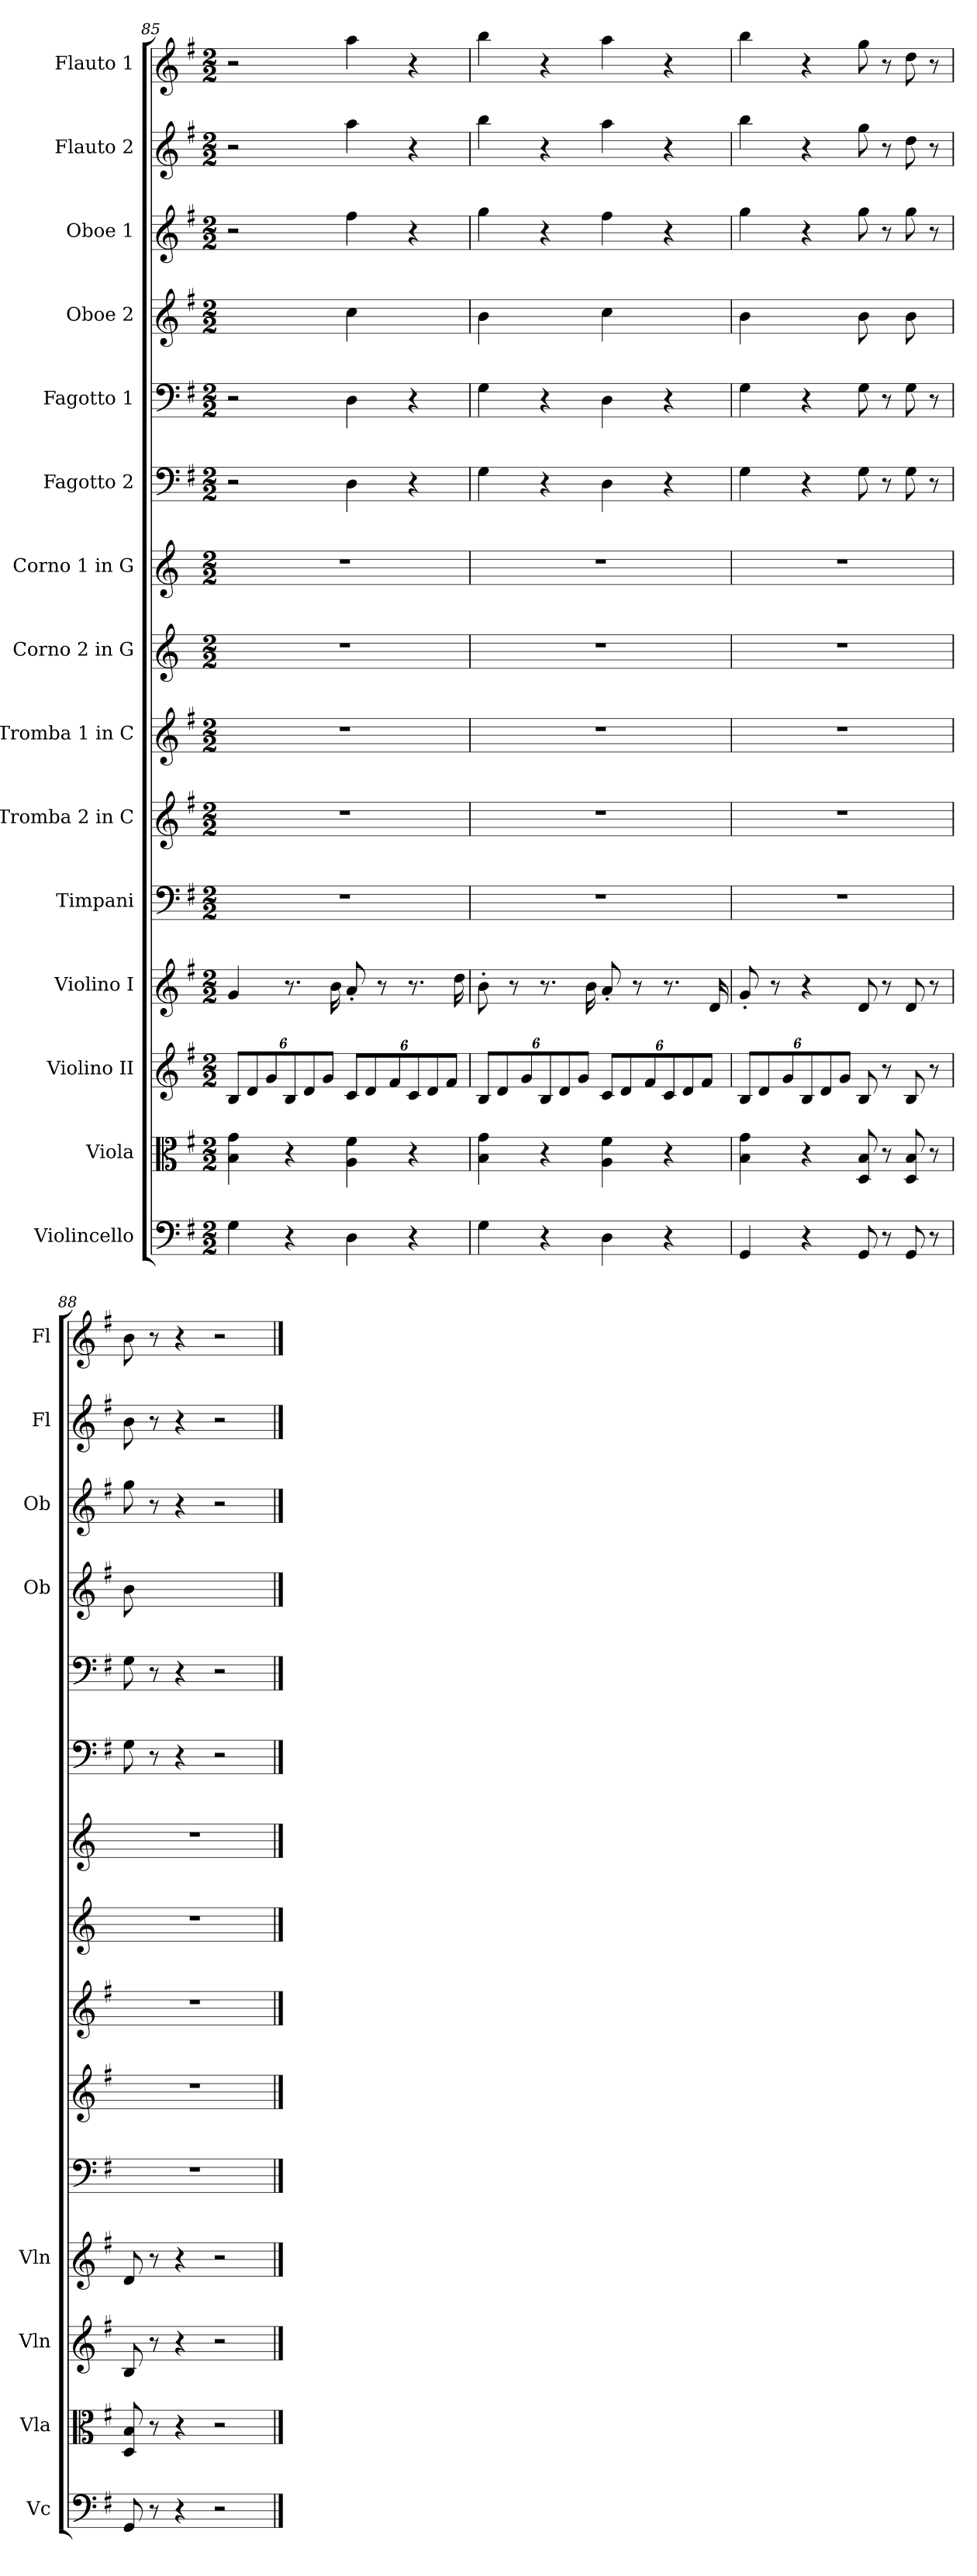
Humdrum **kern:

**kern	**kern	**kern	**kern	**kern	**kern	**kern	**kern	**kern	**kern	**kern	**kern	**kern	**kern	**kern
*part15	*part14	*part13	*part12	*part11	*part10	*part9	*part8	*part7	*part6	*part5	*part4	*part3	*part2	*part1
*staff15	*staff14	*staff13	*staff12	*staff11	*staff10	*staff9	*staff8	*staff7	*staff6	*staff5	*staff4	*staff3	*staff2	*staff1
*I"Violincello	*I"Viola	*I"Violino II	*I"Violino I	*I"Timpani	*I"Tromba 2 in C	*I"Tromba 1 in C	*I"Corno 2 in G	*I"Corno 1 in G	*I"Fagotto 2	*I"Fagotto 1	*I"Oboe 2	*I"Oboe 1	*I"Flauto 2	*I"Flauto 1
*I'Vc	*I'Vla	*I'Vln	*I'Vln	*	*	*	*	*	*	*	*I'Ob	*I'Ob	*I'Fl	*I'Fl
*clefF4	*clefC3	*clefG2	*clefG2	*clefF4	*clefG2	*clefG2	*clefG2	*clefG2	*clefF4	*clefF4	*clefG2	*clefG2	*clefG2	*clefG2
*	*	*	*	*	*ITrd1c2	*ITrd1c2	*ITrd-4c-7	*ITrd-4c-7	*	*	*	*	*	*
*k[f#]	*k[f#]	*k[f#]	*k[f#]	*k[f#]	*k[b-]	*k[b-]	*k[f#]	*k[f#]	*k[f#]	*k[f#]	*k[f#]	*k[f#]	*k[f#]	*k[f#]
*G:	*G:	*G:	*G:	*G:	*F:	*F:	*G:	*G:	*G:	*G:	*G:	*G:	*G:	*G:
*M2/2	*M2/2	*M2/2	*M2/2	*M2/2	*M2/2	*M2/2	*M2/2	*M2/2	*M2/2	*M2/2	*M2/2	*M2/2	*M2/2	*M2/2
=85	=85	=85	=85	=85	=85	=85	=85	=85	=85	=85	=85	=85	=85	=85
4G	4B 4g	12B/L	4g	1r	1r	1r	1r	1r	2r	2r	2ryy	2r	2r	2r
.	.	12d/	.	.	.	.	.	.	.	.	.	.	.	.
.	.	12g/	.	.	.	.	.	.	.	.	.	.	.	.
4r	4r	12B/	8.r	.	.	.	.	.	.	.	.	.	.	.
.	.	12d/	.	.	.	.	.	.	.	.	.	.	.	.
.	.	12g/J	.	.	.	.	.	.	.	.	.	.	.	.
.	.	.	16b	.	.	.	.	.	.	.	.	.	.	.
4D	4A 4f#	12c/L	8a'	.	.	.	.	.	4D	4D	4cc	4ff#	4aa	4aa
.	.	12d/	.	.	.	.	.	.	.	.	.	.	.	.
.	.	.	8r	.	.	.	.	.	.	.	.	.	.	.
.	.	12f#/	.	.	.	.	.	.	.	.	.	.	.	.
4r	4r	12c/	8.r	.	.	.	.	.	4r	4r	4ryy	4r	4r	4r
.	.	12d/	.	.	.	.	.	.	.	.	.	.	.	.
.	.	12f#/J	.	.	.	.	.	.	.	.	.	.	.	.
.	.	.	16dd	.	.	.	.	.	.	.	.	.	.	.
=86	=86	=86	=86	=86	=86	=86	=86	=86	=86	=86	=86	=86	=86	=86
4G	4B 4g	12B/L	8b'	1r	1r	1r	1r	1r	4G	4G	4b	4gg	4bb	4bb
.	.	12d/	.	.	.	.	.	.	.	.	.	.	.	.
.	.	.	8r	.	.	.	.	.	.	.	.	.	.	.
.	.	12g/	.	.	.	.	.	.	.	.	.	.	.	.
4r	4r	12B/	8.r	.	.	.	.	.	4r	4r	4ryy	4r	4r	4r
.	.	12d/	.	.	.	.	.	.	.	.	.	.	.	.
.	.	12g/J	.	.	.	.	.	.	.	.	.	.	.	.
.	.	.	16b	.	.	.	.	.	.	.	.	.	.	.
4D	4A 4f#	12c/L	8a'	.	.	.	.	.	4D	4D	4cc	4ff#	4aa	4aa
.	.	12d/	.	.	.	.	.	.	.	.	.	.	.	.
.	.	.	8r	.	.	.	.	.	.	.	.	.	.	.
.	.	12f#/	.	.	.	.	.	.	.	.	.	.	.	.
4r	4r	12c/	8.r	.	.	.	.	.	4r	4r	4ryy	4r	4r	4r
.	.	12d/	.	.	.	.	.	.	.	.	.	.	.	.
.	.	12f#/J	.	.	.	.	.	.	.	.	.	.	.	.
.	.	.	16d	.	.	.	.	.	.	.	.	.	.	.
=87	=87	=87	=87	=87	=87	=87	=87	=87	=87	=87	=87	=87	=87	=87
4GG	4B 4g	12B/L	8g'	1r	1r	1r	1r	1r	4G	4G	4b	4gg	4bb	4bb
.	.	12d/	.	.	.	.	.	.	.	.	.	.	.	.
.	.	.	8r	.	.	.	.	.	.	.	.	.	.	.
.	.	12g/	.	.	.	.	.	.	.	.	.	.	.	.
4r	4r	12B/	4r	.	.	.	.	.	4r	4r	4ryy	4r	4r	4r
.	.	12d/	.	.	.	.	.	.	.	.	.	.	.	.
.	.	12g/J	.	.	.	.	.	.	.	.	.	.	.	.
8GG	8D 8B	8B	8d	.	.	.	.	.	8G	8G	8b	8gg	8gg	8gg
8r	8r	8r	8r	.	.	.	.	.	8r	8r	8ryy	8r	8r	8r
8GG	8D 8B	8B	8d	.	.	.	.	.	8G	8G	8b	8gg	8dd	8dd
8r	8r	8r	8r	.	.	.	.	.	8r	8r	8ryy	8r	8r	8r
=88	=88	=88	=88	=88	=88	=88	=88	=88	=88	=88	=88	=88	=88	=88
8GG	8D 8B	8B	8d	1r	1r	1r	1r	1r	8G	8G	8b	8gg	8b	8b
8r	8r	8r	8r	.	.	.	.	.	8r	8r	8ryy	8r	8r	8r
4r	4r	4r	4r	.	.	.	.	.	4r	4r	4ryy	4r	4r	4r
2r	2r	2r	2r	.	.	.	.	.	2r	2r	2ryy	2r	2r	2r
==	==	==	==	==	==	==	==	==	==	==	==	==	==	==
*-	*-	*-	*-	*-	*-	*-	*-	*-	*-	*-	*-	*-	*-	*-
